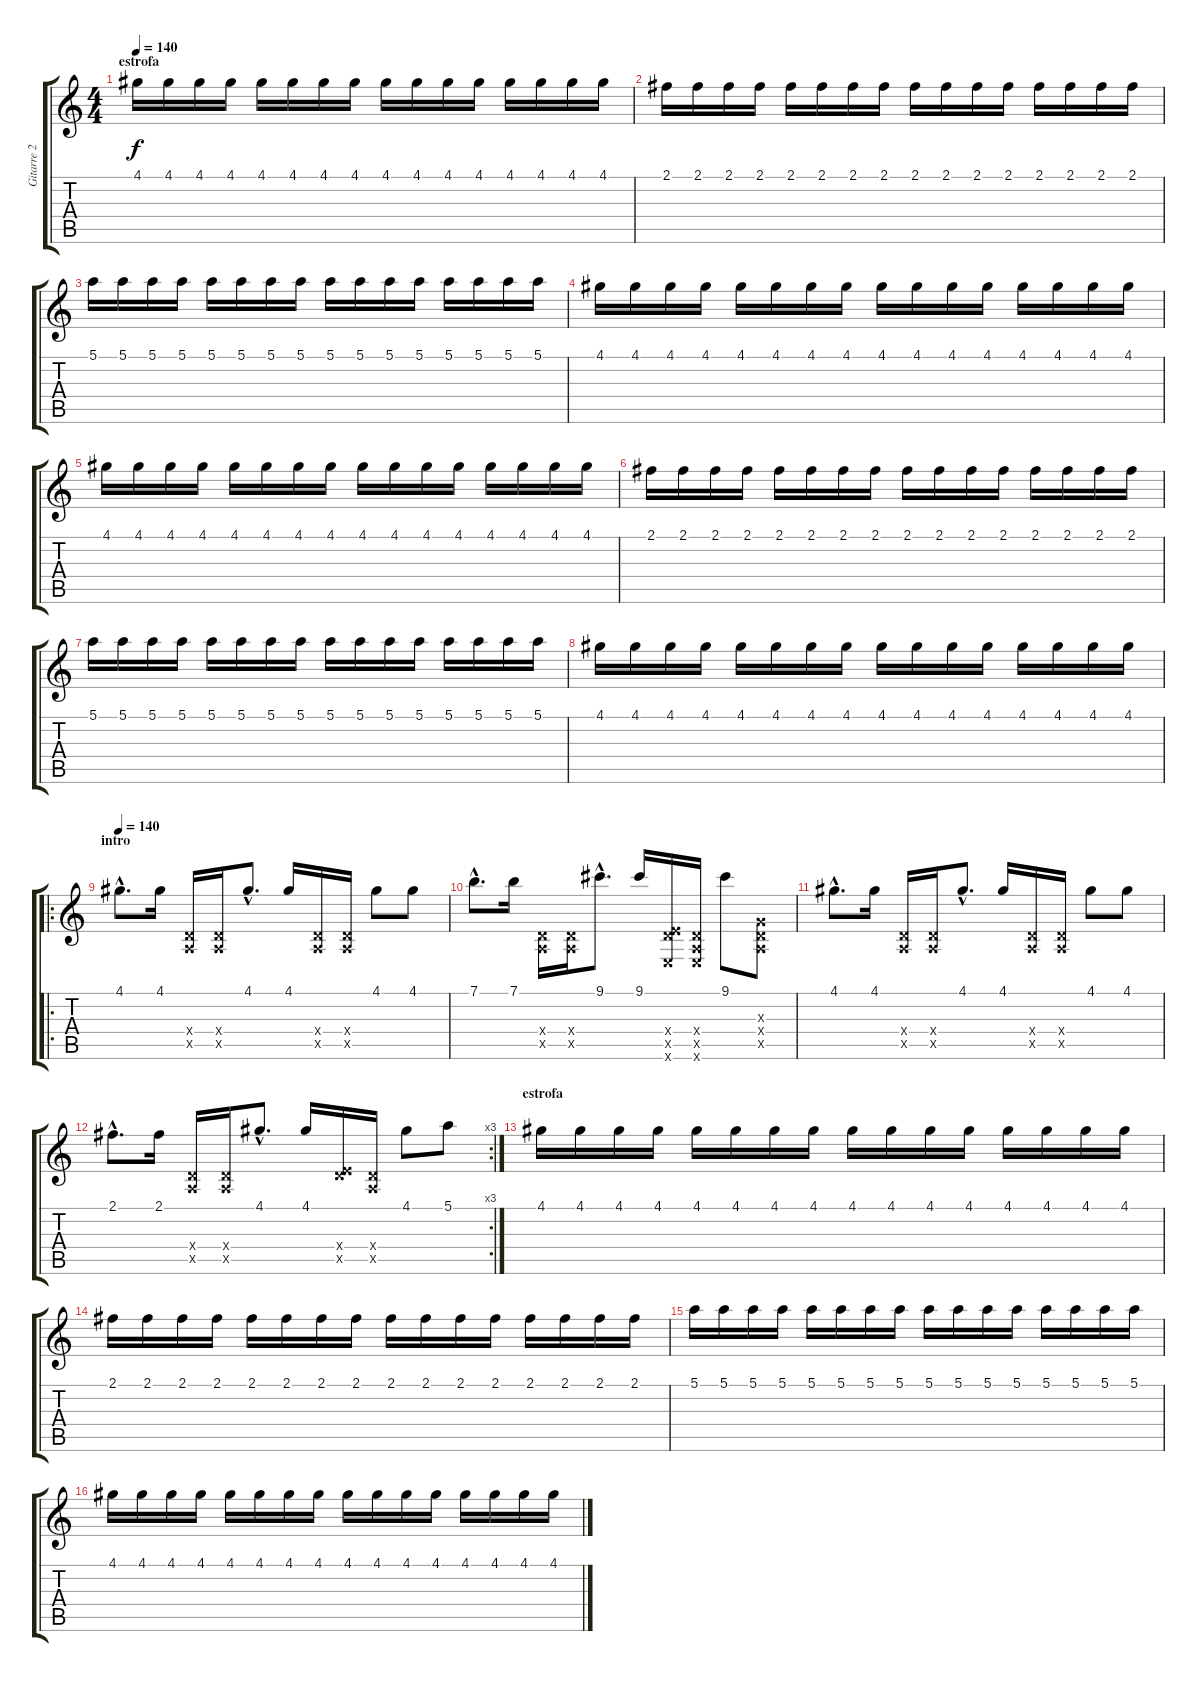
\track ("Gitarre 2" "Gitarre 2") {instrument distortionguitar}
\staff {score tabs}
\tuning (E4 B3 G3 D3 A2 E2) {hide}
\ts (4 4)
\section ("" "estrofa")
\tempo 140
\clef g2
\ks c
4.1.16{dy f} 4.1.16 4.1.16 4.1.16 4.1.16 4.1.16 4.1.16 4.1.16 4.1.16 4.1.16 4.1.16 4.1.16 4.1.16 4.1.16 4.1.16 4.1.16 |
2.1.16 2.1.16 2.1.16 2.1.16 2.1.16 2.1.16 2.1.16 2.1.16 2.1.16 2.1.16 2.1.16 2.1.16 2.1.16 2.1.16 2.1.16 2.1.16 |
5.1.16 5.1.16 5.1.16 5.1.16 5.1.16 5.1.16 5.1.16 5.1.16 5.1.16 5.1.16 5.1.16 5.1.16 5.1.16 5.1.16 5.1.16 5.1.16 |
4.1.16 4.1.16 4.1.16 4.1.16 4.1.16 4.1.16 4.1.16 4.1.16 4.1.16 4.1.16 4.1.16 4.1.16 4.1.16 4.1.16 4.1.16 4.1.16 |
4.1.16 4.1.16 4.1.16 4.1.16 4.1.16 4.1.16 4.1.16 4.1.16 4.1.16 4.1.16 4.1.16 4.1.16 4.1.16 4.1.16 4.1.16 4.1.16 |
2.1.16 2.1.16 2.1.16 2.1.16 2.1.16 2.1.16 2.1.16 2.1.16 2.1.16 2.1.16 2.1.16 2.1.16 2.1.16 2.1.16 2.1.16 2.1.16 |
5.1.16 5.1.16 5.1.16 5.1.16 5.1.16 5.1.16 5.1.16 5.1.16 5.1.16 5.1.16 5.1.16 5.1.16 5.1.16 5.1.16 5.1.16 5.1.16 |
4.1.16 4.1.16 4.1.16 4.1.16 4.1.16 4.1.16 4.1.16 4.1.16 4.1.16 4.1.16 4.1.16 4.1.16 4.1.16 4.1.16 4.1.16 4.1.16 |
\ro
\section ("" "intro")
\tempo 140
4.1{hac}.8{d} 4.1.16 (0.4{x} 0.5{x}).16 (0.4{x} 0.5{x}).16 4.1{hac}.8{d} 4.1.16 (0.4{x} 0.5{x}).16 (0.4{x} 0.5{x}).16 4.1.8 4.1.8 |
7.1{hac}.8{d} 7.1.16 (0.4{x} 0.5{x}).16 (0.4{x} 0.5{x}).16 9.1{hac}.8{d} 9.1.16 (0.4{x} 7.5{x} 0.6{x}).16 (0.4{x} 0.5{x} 0.6{x}).16 9.1.8 (0.3{x} 0.4{x} 0.5{x}).8 |
4.1{hac}.8{d} 4.1.16 (0.4{x} 0.5{x}).16 (0.4{x} 0.5{x}).16 4.1{hac}.8{d} 4.1.16 (0.4{x} 0.5{x}).16 (0.4{x} 0.5{x}).16 4.1.8 4.1.8 |
\rc 3
2.1{hac}.8{d} 2.1.16 (0.4{x} 0.5{x}).16 (0.4{x} 0.5{x}).16 4.1{hac}.8{d} 4.1.16 (0.4{x} 7.5{x}).16 (0.4{x} 0.5{x}).16 4.1.8 5.1.8 |
\section ("" "estrofa")
4.1.16 4.1.16 4.1.16 4.1.16 4.1.16 4.1.16 4.1.16 4.1.16 4.1.16 4.1.16 4.1.16 4.1.16 4.1.16 4.1.16 4.1.16 4.1.16 |
2.1.16 2.1.16 2.1.16 2.1.16 2.1.16 2.1.16 2.1.16 2.1.16 2.1.16 2.1.16 2.1.16 2.1.16 2.1.16 2.1.16 2.1.16 2.1.16 |
5.1.16 5.1.16 5.1.16 5.1.16 5.1.16 5.1.16 5.1.16 5.1.16 5.1.16 5.1.16 5.1.16 5.1.16 5.1.16 5.1.16 5.1.16 5.1.16 |
4.1.16 4.1.16 4.1.16 4.1.16 4.1.16 4.1.16 4.1.16 4.1.16 4.1.16 4.1.16 4.1.16 4.1.16 4.1.16 4.1.16 4.1.16 4.1.16
